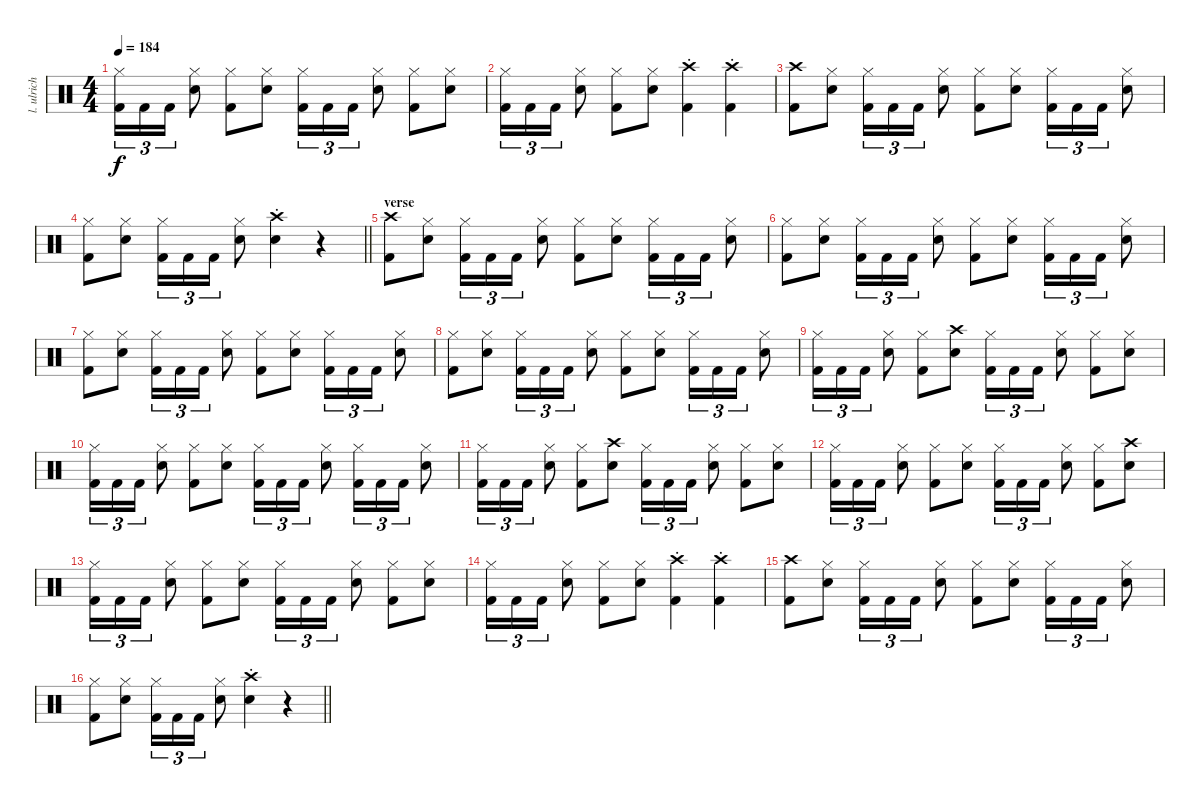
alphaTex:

\track ("l. ulrich - drums" "l. ulrich ") {instrument percussion}
\staff {score}
\articulation defaults
\ts (4 4)
\tempo 184
\clef neutral
\ks c
("Hi-Hat (closed)" "Kick (hit) 2").16{tu (3 2) dy f} "Kick (hit) 2".16{tu (3 2)} "Kick (hit) 2".16{tu (3 2)} ("Hi-Hat (closed)" "Snare (hit) 2").8 ("Hi-Hat (closed)" "Kick (hit) 2").8 ("Hi-Hat (closed)" "Snare (hit) 2").8 ("Hi-Hat (closed)" "Kick (hit) 2").16{tu (3 2)} "Kick (hit) 2".16{tu (3 2)} "Kick (hit) 2".16{tu (3 2)} ("Hi-Hat (closed)" "Snare (hit) 2").8 ("Hi-Hat (closed)" "Kick (hit) 2").8 ("Hi-Hat (closed)" "Snare (hit) 2").8 |
("Hi-Hat (closed)" "Kick (hit) 2").16{tu (3 2)} "Kick (hit) 2".16{tu (3 2)} "Kick (hit) 2".16{tu (3 2)} ("Hi-Hat (closed)" "Snare (hit) 2").8 ("Hi-Hat (closed)" "Kick (hit) 2").8 ("Hi-Hat (closed)" "Snare (hit) 2").8 ("Crash high (hit)"{st} "Kick (hit) 2"{st}).4 ("Crash high (hit)"{st} "Kick (hit) 2"{st}).4 |
("Crash high (hit)" "Kick (hit) 2").8 ("Hi-Hat (closed)" "Snare (hit) 2").8 ("Hi-Hat (closed)" "Kick (hit) 2").16{tu (3 2)} "Kick (hit) 2".16{tu (3 2)} "Kick (hit) 2".16{tu (3 2)} ("Hi-Hat (closed)" "Snare (hit) 2").8 ("Hi-Hat (closed)" "Kick (hit) 2").8 ("Hi-Hat (closed)" "Snare (hit) 2").8 ("Hi-Hat (closed)" "Kick (hit) 2").16{tu (3 2)} "Kick (hit) 2".16{tu (3 2)} "Kick (hit) 2".16{tu (3 2)} ("Hi-Hat (closed)" "Snare (hit) 2").8 |
\barLineRight lightlight
("Hi-Hat (closed)" "Kick (hit) 2").8 ("Hi-Hat (closed)" "Snare (hit) 2").8 ("Hi-Hat (closed)" "Kick (hit) 2").16{tu (3 2)} "Kick (hit) 2".16{tu (3 2)} "Kick (hit) 2".16{tu (3 2)} ("Hi-Hat (closed)" "Snare (hit) 2").8 ("Crash high (hit)"{st} "Snare (hit) 2"{st}).4 r.4 |
\section ("" "verse")
("Crash high (hit)" "Kick (hit) 2").8 ("Hi-Hat (closed)" "Snare (hit) 2").8 ("Hi-Hat (closed)" "Kick (hit) 2").16{tu (3 2)} "Kick (hit) 2".16{tu (3 2)} "Kick (hit) 2".16{tu (3 2)} ("Hi-Hat (closed)" "Snare (hit) 2").8 ("Hi-Hat (closed)" "Kick (hit) 2").8 ("Hi-Hat (closed)" "Snare (hit) 2").8 ("Hi-Hat (closed)" "Kick (hit) 2").16{tu (3 2)} "Kick (hit) 2".16{tu (3 2)} "Kick (hit) 2".16{tu (3 2)} ("Hi-Hat (closed)" "Snare (hit) 2").8 |
("Hi-Hat (closed)" "Kick (hit) 2").8 ("Hi-Hat (closed)" "Snare (hit) 2").8 ("Hi-Hat (closed)" "Kick (hit) 2").16{tu (3 2)} "Kick (hit) 2".16{tu (3 2)} "Kick (hit) 2".16{tu (3 2)} ("Hi-Hat (closed)" "Snare (hit) 2").8 ("Hi-Hat (closed)" "Kick (hit) 2").8 ("Hi-Hat (closed)" "Snare (hit) 2").8 ("Hi-Hat (closed)" "Kick (hit) 2").16{tu (3 2)} "Kick (hit) 2".16{tu (3 2)} "Kick (hit) 2".16{tu (3 2)} ("Hi-Hat (closed)" "Snare (hit) 2").8 |
("Hi-Hat (closed)" "Kick (hit) 2").8 ("Hi-Hat (closed)" "Snare (hit) 2").8 ("Hi-Hat (closed)" "Kick (hit) 2").16{tu (3 2)} "Kick (hit) 2".16{tu (3 2)} "Kick (hit) 2".16{tu (3 2)} ("Hi-Hat (closed)" "Snare (hit) 2").8 ("Hi-Hat (closed)" "Kick (hit) 2").8 ("Hi-Hat (closed)" "Snare (hit) 2").8 ("Hi-Hat (closed)" "Kick (hit) 2").16{tu (3 2)} "Kick (hit) 2".16{tu (3 2)} "Kick (hit) 2".16{tu (3 2)} ("Hi-Hat (closed)" "Snare (hit) 2").8 |
("Hi-Hat (closed)" "Kick (hit) 2").8 ("Hi-Hat (closed)" "Snare (hit) 2").8 ("Hi-Hat (closed)" "Kick (hit) 2").16{tu (3 2)} "Kick (hit) 2".16{tu (3 2)} "Kick (hit) 2".16{tu (3 2)} ("Hi-Hat (closed)" "Snare (hit) 2").8 ("Hi-Hat (closed)" "Kick (hit) 2").8 ("Hi-Hat (closed)" "Snare (hit) 2").8 ("Hi-Hat (closed)" "Kick (hit) 2").16{tu (3 2)} "Kick (hit) 2".16{tu (3 2)} "Kick (hit) 2".16{tu (3 2)} ("Hi-Hat (closed)" "Snare (hit) 2").8 |
("Hi-Hat (closed)" "Kick (hit) 2").16{tu (3 2)} "Kick (hit) 2".16{tu (3 2)} "Kick (hit) 2".16{tu (3 2)} ("Hi-Hat (closed)" "Snare (hit) 2").8 ("Hi-Hat (closed)" "Kick (hit) 2").8 ("Crash high (hit)" "Snare (hit) 2").8 ("Hi-Hat (closed)" "Kick (hit) 2").16{tu (3 2)} "Kick (hit) 2".16{tu (3 2)} "Kick (hit) 2".16{tu (3 2)} ("Hi-Hat (closed)" "Snare (hit) 2").8 ("Hi-Hat (closed)" "Kick (hit) 2").8 ("Hi-Hat (closed)" "Snare (hit) 2").8 |
("Hi-Hat (closed)" "Kick (hit) 2").16{tu (3 2)} "Kick (hit) 2".16{tu (3 2)} "Kick (hit) 2".16{tu (3 2)} ("Hi-Hat (closed)" "Snare (hit) 2").8 ("Hi-Hat (closed)" "Kick (hit) 2").8 ("Hi-Hat (closed)" "Snare (hit) 2").8 ("Hi-Hat (closed)" "Kick (hit) 2").16{tu (3 2)} "Kick (hit) 2".16{tu (3 2)} "Kick (hit) 2".16{tu (3 2)} ("Hi-Hat (closed)" "Snare (hit) 2").8 ("Hi-Hat (closed)" "Kick (hit) 2").16{tu (3 2)} "Kick (hit) 2".16{tu (3 2)} "Kick (hit) 2".16{tu (3 2)} ("Hi-Hat (closed)" "Snare (hit) 2").8 |
("Hi-Hat (closed)" "Kick (hit) 2").16{tu (3 2)} "Kick (hit) 2".16{tu (3 2)} "Kick (hit) 2".16{tu (3 2)} ("Hi-Hat (closed)" "Snare (hit) 2").8 ("Hi-Hat (closed)" "Kick (hit) 2").8 ("Crash high (hit)" "Snare (hit) 2").8 ("Hi-Hat (closed)" "Kick (hit) 2").16{tu (3 2)} "Kick (hit) 2".16{tu (3 2)} "Kick (hit) 2".16{tu (3 2)} ("Hi-Hat (closed)" "Snare (hit) 2").8 ("Hi-Hat (closed)" "Kick (hit) 2").8 ("Hi-Hat (closed)" "Snare (hit) 2").8 |
("Hi-Hat (closed)" "Kick (hit) 2").16{tu (3 2)} "Kick (hit) 2".16{tu (3 2)} "Kick (hit) 2".16{tu (3 2)} ("Hi-Hat (closed)" "Snare (hit) 2").8 ("Hi-Hat (closed)" "Kick (hit) 2").8 ("Hi-Hat (closed)" "Snare (hit) 2").8 ("Hi-Hat (closed)" "Kick (hit) 2").16{tu (3 2)} "Kick (hit) 2".16{tu (3 2)} "Kick (hit) 2".16{tu (3 2)} ("Hi-Hat (closed)" "Snare (hit) 2").8 ("Hi-Hat (closed)" "Kick (hit) 2").8 ("Crash high (hit)" "Snare (hit) 2").8 |
("Hi-Hat (closed)" "Kick (hit) 2").16{tu (3 2)} "Kick (hit) 2".16{tu (3 2)} "Kick (hit) 2".16{tu (3 2)} ("Hi-Hat (closed)" "Snare (hit) 2").8 ("Hi-Hat (closed)" "Kick (hit) 2").8 ("Hi-Hat (closed)" "Snare (hit) 2").8 ("Hi-Hat (closed)" "Kick (hit) 2").16{tu (3 2)} "Kick (hit) 2".16{tu (3 2)} "Kick (hit) 2".16{tu (3 2)} ("Hi-Hat (closed)" "Snare (hit) 2").8 ("Hi-Hat (closed)" "Kick (hit) 2").8 ("Hi-Hat (closed)" "Snare (hit) 2").8 |
("Hi-Hat (closed)" "Kick (hit) 2").16{tu (3 2)} "Kick (hit) 2".16{tu (3 2)} "Kick (hit) 2".16{tu (3 2)} ("Hi-Hat (closed)" "Snare (hit) 2").8 ("Hi-Hat (closed)" "Kick (hit) 2").8 ("Hi-Hat (closed)" "Snare (hit) 2").8 ("Crash high (hit)"{st} "Kick (hit) 2"{st}).4 ("Crash high (hit)"{st} "Kick (hit) 2"{st}).4 |
("Crash high (hit)" "Kick (hit) 2").8 ("Hi-Hat (closed)" "Snare (hit) 2").8 ("Hi-Hat (closed)" "Kick (hit) 2").16{tu (3 2)} "Kick (hit) 2".16{tu (3 2)} "Kick (hit) 2".16{tu (3 2)} ("Hi-Hat (closed)" "Snare (hit) 2").8 ("Hi-Hat (closed)" "Kick (hit) 2").8 ("Hi-Hat (closed)" "Snare (hit) 2").8 ("Hi-Hat (closed)" "Kick (hit) 2").16{tu (3 2)} "Kick (hit) 2".16{tu (3 2)} "Kick (hit) 2".16{tu (3 2)} ("Hi-Hat (closed)" "Snare (hit) 2").8 |
\barLineRight lightlight
("Hi-Hat (closed)" "Kick (hit) 2").8 ("Hi-Hat (closed)" "Snare (hit) 2").8 ("Hi-Hat (closed)" "Kick (hit) 2").16{tu (3 2)} "Kick (hit) 2".16{tu (3 2)} "Kick (hit) 2".16{tu (3 2)} ("Hi-Hat (closed)" "Snare (hit) 2").8 ("Crash high (hit)"{st} "Snare (hit) 2"{st}).4 r.4
